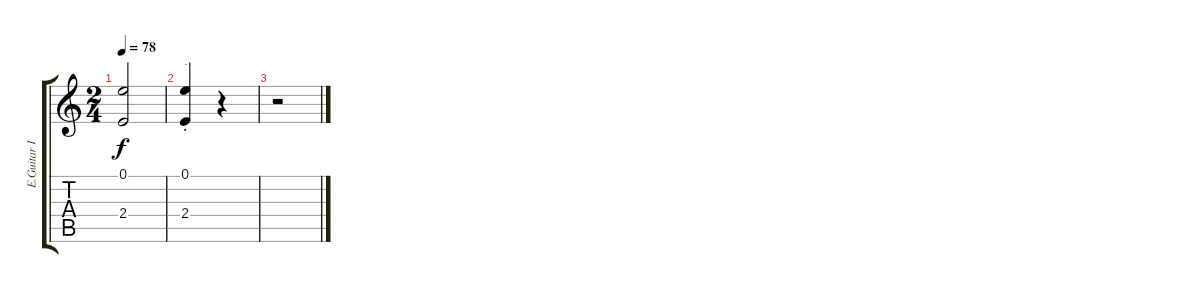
\track ("E.Guitar II" "E.Guitar I") {instrument overdrivenguitar}
\staff {score tabs}
\tuning (E4 B3 G3 D3 A2 E2) {hide}
\ts (2 4)
\tempo 78
\clef g2
\ks c
(0.1 2.4).2{dy f} |
(0.1{st} 2.4{st}).4{txt "."} r.4 |
r.2
